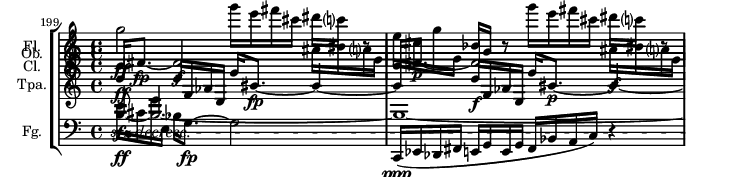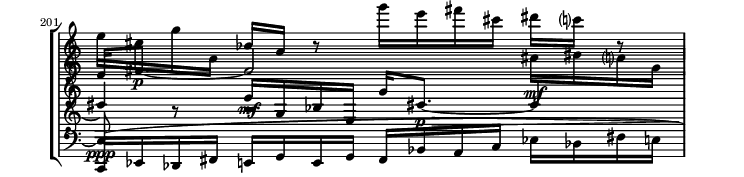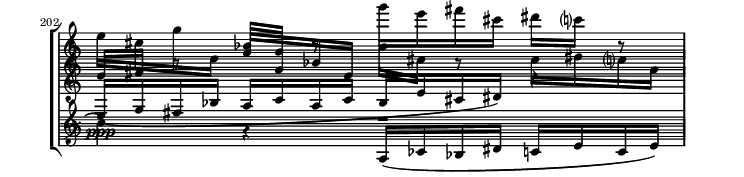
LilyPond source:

\version "2.10.33"

\include "../config/lib.ly"

#(set-global-staff-size 12.5)

global = {
  \time 4/4
  \set Score.currentBarNumber = #199
  \bar ""
  \bracketUp
}

flauta = {
  \relative c''' {
    g2\ff g'16 e fis cis dis c? r8
    %% toca também material do fagote transposto oitava acima
    e,16 cis g' e, bes' g r8 g''16 e fis cis dis c? r8
    e,16 cis g' e, bes' g r8 g''16 e fis cis dis c? r8
    e,16 cis g' e, bes' g r8 g''16 e fis cis dis c? r8
  }
}

oboe = {
  \relative c' {
    e16 fis8.~\fp fis2\f cis'16 dis c? g
    e fis8.~\p fis2 cis'16\f dis c? g
    e fis8.~\p fis2 cis'16\mf dis c? g
    %% toca também material do clarinte transposto oitava acima
    e fis r8 e'16 g, bes e, g' cis, r8 cis16 dis c? g
  }
}

clarinete = {
  \relative c' {
    e4\ff e16 g, bes e, g' cis,8.~\fp cis4~
    cis4 e16\f g, bes e, g' cis,8.~\p cis4~
    cis4 e16\mf g, bes e, g' cis,8.~\p\> cis4
    \setTextCresc
    e,16\ppp( g fis bes a c a c bes e cis dis) r4
  }
}

fagote = {
  \clef bass
  \relative c' {
    e16\ff cis g' e, bes' g8.~\fp g2
    c,,16\ppp( ees des fis e g e g fis bes a c) r4
    c,16( ees des fis e g e g fis bes a c ees des fis e
    g4) r c,,16( ees des fis e g e g)
  }
}

trompa = {
  \relative c' {
    \setTextDecresc
    g8~\sfz\> g2..~
    g1~
    g8\ppp r8 r2.
    R1
  }
}

\score {
  \new StaffGroup <<
    \new Staff <<
      \set Staff.instrumentName = \markup {\hcenter-in #5 "Fl."}
      \global
      \flauta
    >>
    \new Staff <<
      \set Staff.instrumentName = \markup {\hcenter-in #5 "Ob."}
      \global
      \oboe
    >>
    \new Staff <<
      \set Staff.instrumentName = \markup {\hcenter-in #5 "Cl."}
      \global
      \clarinete
    >>
    \new Staff <<
      \set Staff.instrumentName = \markup {\hcenter-in #5 "Tpa."}
      \global
      \trompa
    >>
    \new Staff <<
      \set Staff.instrumentName = \markup {\hcenter-in #5 "Fg."}
      \global
      \fagote
    >>
  >>
  \layout {
    \context {
      \Staff \consists "Horizontal_bracket_engraver"
    }
  }
}
\paper {
  paper-width = 12.6\cm
  paper-height = 3\cm
  line-width = 13.5\cm
  top-margin = -.1\cm
  left-margin = -1.2\cm
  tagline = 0
  print-page-number = #'nil
  head-separation = -1\cm
  indent = #0
}
